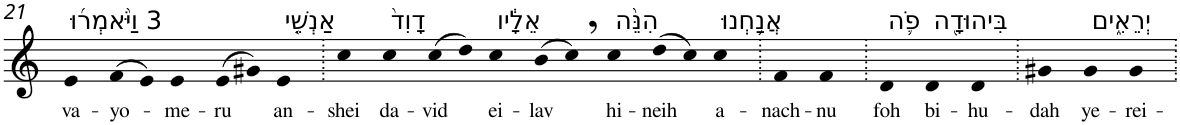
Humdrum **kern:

**kern	**text
*part1	*part1
*staff1	*staff1
*I"Piano	*
*I'Pno	*
!!LO:PB:g=z
*clefG2	*
*k[]	*
=21	=21
!LO:TX:a:t=3 וַיֹּ֨אמְר֜וּ	!
!	!LO:LY:b
4e	va-
!	!LO:LY:b
(>8f	-yo-
8e)	.
!	!LO:LY:b
4e	-me-
!	!LO:LY:b
(>8e	-ru
8g#X)	.
!LO:TX:a:t=אַנְשֵׁ֤י	!
!	!LO:LY:b
4e	an-
=22.	=22.
!	!LO:LY:b
4cc	-shei
!LO:TX:a:t=דָוִד֙	!
!	!LO:LY:b
4cc	da-
!	!LO:LY:b
(>8cc	-vid
8dd)	.
!LO:TX:a:t=אֵלָ֔יו	!
!	!LO:LY:b
4cc	ei-
!	!LO:LY:b
(>8b	-lav
8cc,)	.
!LO:TX:a:t=הִנֵּ֨ה	!
!	!LO:LY:b
4cc	hi-
!	!LO:LY:b
(>8dd	-neih
8cc)	.
!LO:TX:a:t=אֲנַ֥חְנוּ	!
!	!LO:LY:b
4cc	a-
=23.	=23.
!	!LO:LY:b
4f	-nach-
!	!LO:LY:b
4f	-nu
=24.	=24.
!LO:TX:a:t=פֹ֛ה	!
!	!LO:LY:b
4d	foh
!LO:TX:a:t=בִּיהוּדָ֖ה	!
!	!LO:LY:b
4d	bi-
!	!LO:LY:b
4d	-hu-
=25.	=25.
!	!LO:LY:b
4g#X	-dah
!LO:TX:a:t=יְרֵאִ֑ים	!
!	!LO:LY:b
4g#	ye-
!	!LO:LY:b
4g#	-rei-
=.	=.
*-	*-
